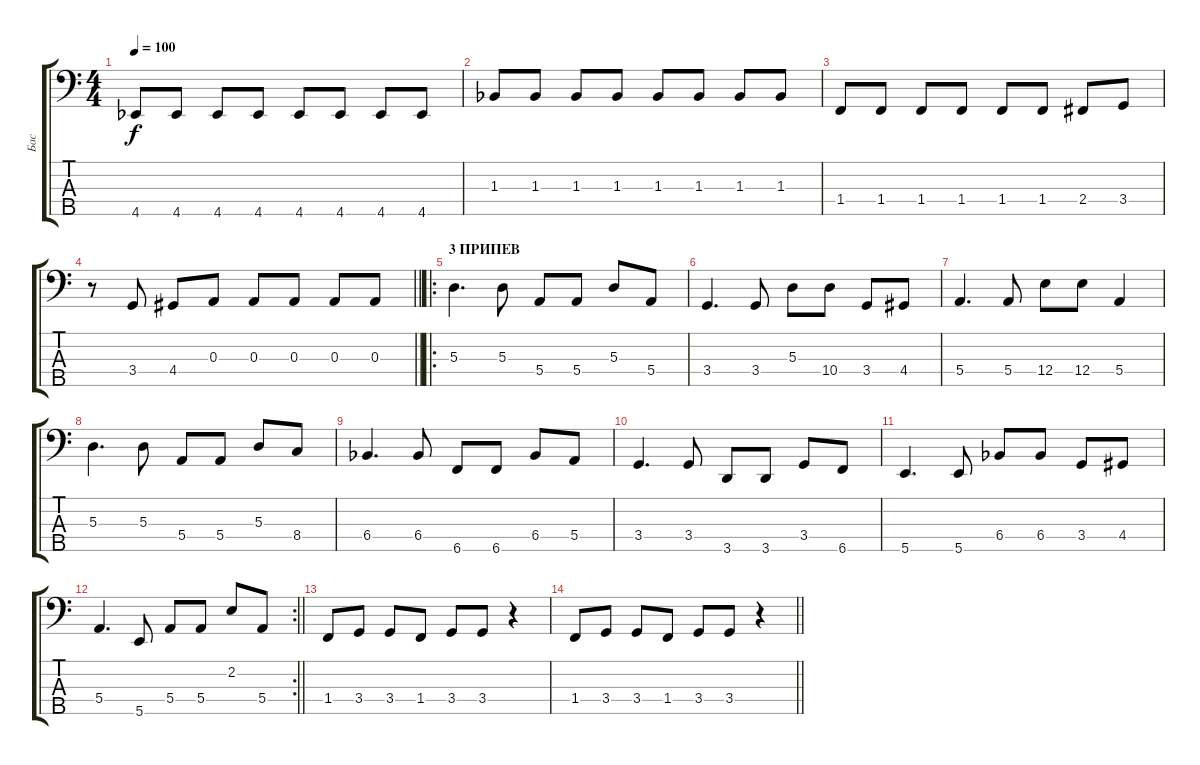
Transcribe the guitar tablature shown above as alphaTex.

\track ("Бас" "Бас") {instrument electricbasspick}
\staff {score tabs}
\tuning (G2 D2 A1 E1 B0) {hide}
\ts (4 4)
\tempo 100
\clef f4
\ks c
4.5{acc b}.8{dy f} 4.5{acc b}.8 4.5{acc b}.8 4.5{acc b}.8 4.5{acc b}.8 4.5{acc b}.8 4.5{acc b}.8 4.5{acc b}.8 |
1.3{acc b}.8 1.3{acc b}.8 1.3{acc b}.8 1.3{acc b}.8 1.3{acc b}.8 1.3{acc b}.8 1.3{acc b}.8 1.3{acc b}.8 |
1.4.8 1.4.8 1.4.8 1.4.8 1.4.8 1.4.8 2.4.8 3.4.8 |
\barLineRight lightlight
r.8 3.4.8 4.4.8 0.3.8 0.3.8 0.3.8 0.3.8 0.3.8 |
\ro
\section ("" "3 ПРИПЕВ")
5.3.4{d} 5.3.8 5.4.8 5.4.8 5.3.8 5.4.8 |
3.4.4{d} 3.4.8 5.3.8 10.4.8 3.4.8 4.4.8 |
5.4.4{d} 5.4.8 12.4.8 12.4.8 5.4.4 |
5.3.4{d} 5.3.8 5.4.8 5.4.8 5.3.8 8.4.8 |
6.4{acc b}.4{d} 6.4{acc b}.8 6.5.8 6.5.8 6.4{acc b}.8 5.4.8 |
3.4.4{d} 3.4.8 3.5.8 3.5.8 3.4.8 6.5.8 |
5.5.4{d} 5.5.8 6.4{acc b}.8 6.4{acc b}.8 3.4.8 4.4.8 |
\rc 2
\barLineRight lightlight
5.4.4{d} 5.5.8 5.4.8 5.4.8 2.2.8 5.4.8 |
1.4.8 3.4.8 3.4.8 1.4.8 3.4.8 3.4.8 r.4 |
\barLineRight lightlight
1.4.8 3.4.8 3.4.8 1.4.8 3.4.8 3.4.8 r.4
